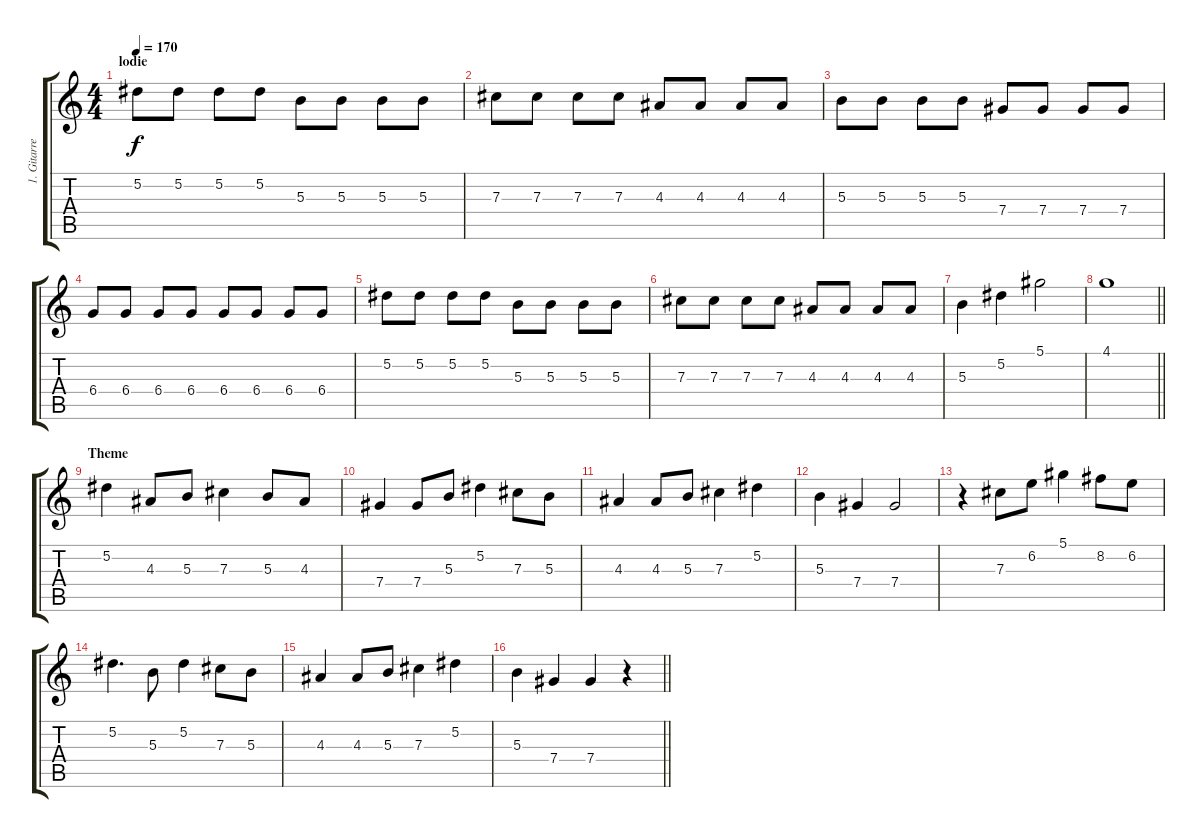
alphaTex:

\track ("1. Gitarre" "1. Gitarre") {instrument overdrivenguitar}
\staff {score tabs}
\tuning (Eb4 Bb3 Gb3 Db3 Ab2 Eb2) {hide}
\ts (4 4)
\section ("" "lodie")
\tempo 170
\clef g2
\ks c
5.2.8{dy f} 5.2.8 5.2.8 5.2.8 5.3.8 5.3.8 5.3.8 5.3.8 |
7.3.8 7.3.8 7.3.8 7.3.8 4.3.8 4.3.8 4.3.8 4.3.8 |
5.3.8 5.3.8 5.3.8 5.3.8 7.4.8 7.4.8 7.4.8 7.4.8 |
6.4.8 6.4.8 6.4.8 6.4.8 6.4.8 6.4.8 6.4.8 6.4.8 |
5.2.8 5.2.8 5.2.8 5.2.8 5.3.8 5.3.8 5.3.8 5.3.8 |
7.3.8 7.3.8 7.3.8 7.3.8 4.3.8 4.3.8 4.3.8 4.3.8 |
5.3.4 5.2.4 5.1.2 |
\barLineRight lightlight
4.1.1 |
\section ("" "Theme")
5.2.4 4.3.8 5.3.8 7.3.4 5.3.8 4.3.8 |
7.4.4 7.4.8 5.3.8 5.2.4 7.3.8 5.3.8 |
4.3.4 4.3.8 5.3.8 7.3.4 5.2.4 |
5.3.4 7.4.4 7.4.2 |
r.4 7.3.8 6.2.8 5.1.4 8.2.8 6.2.8 |
5.2.4{d} 5.3.8 5.2.4 7.3.8 5.3.8 |
4.3.4 4.3.8 5.3.8 7.3.4 5.2.4 |
\barLineRight lightlight
5.3.4 7.4.4 7.4.4 r.4
